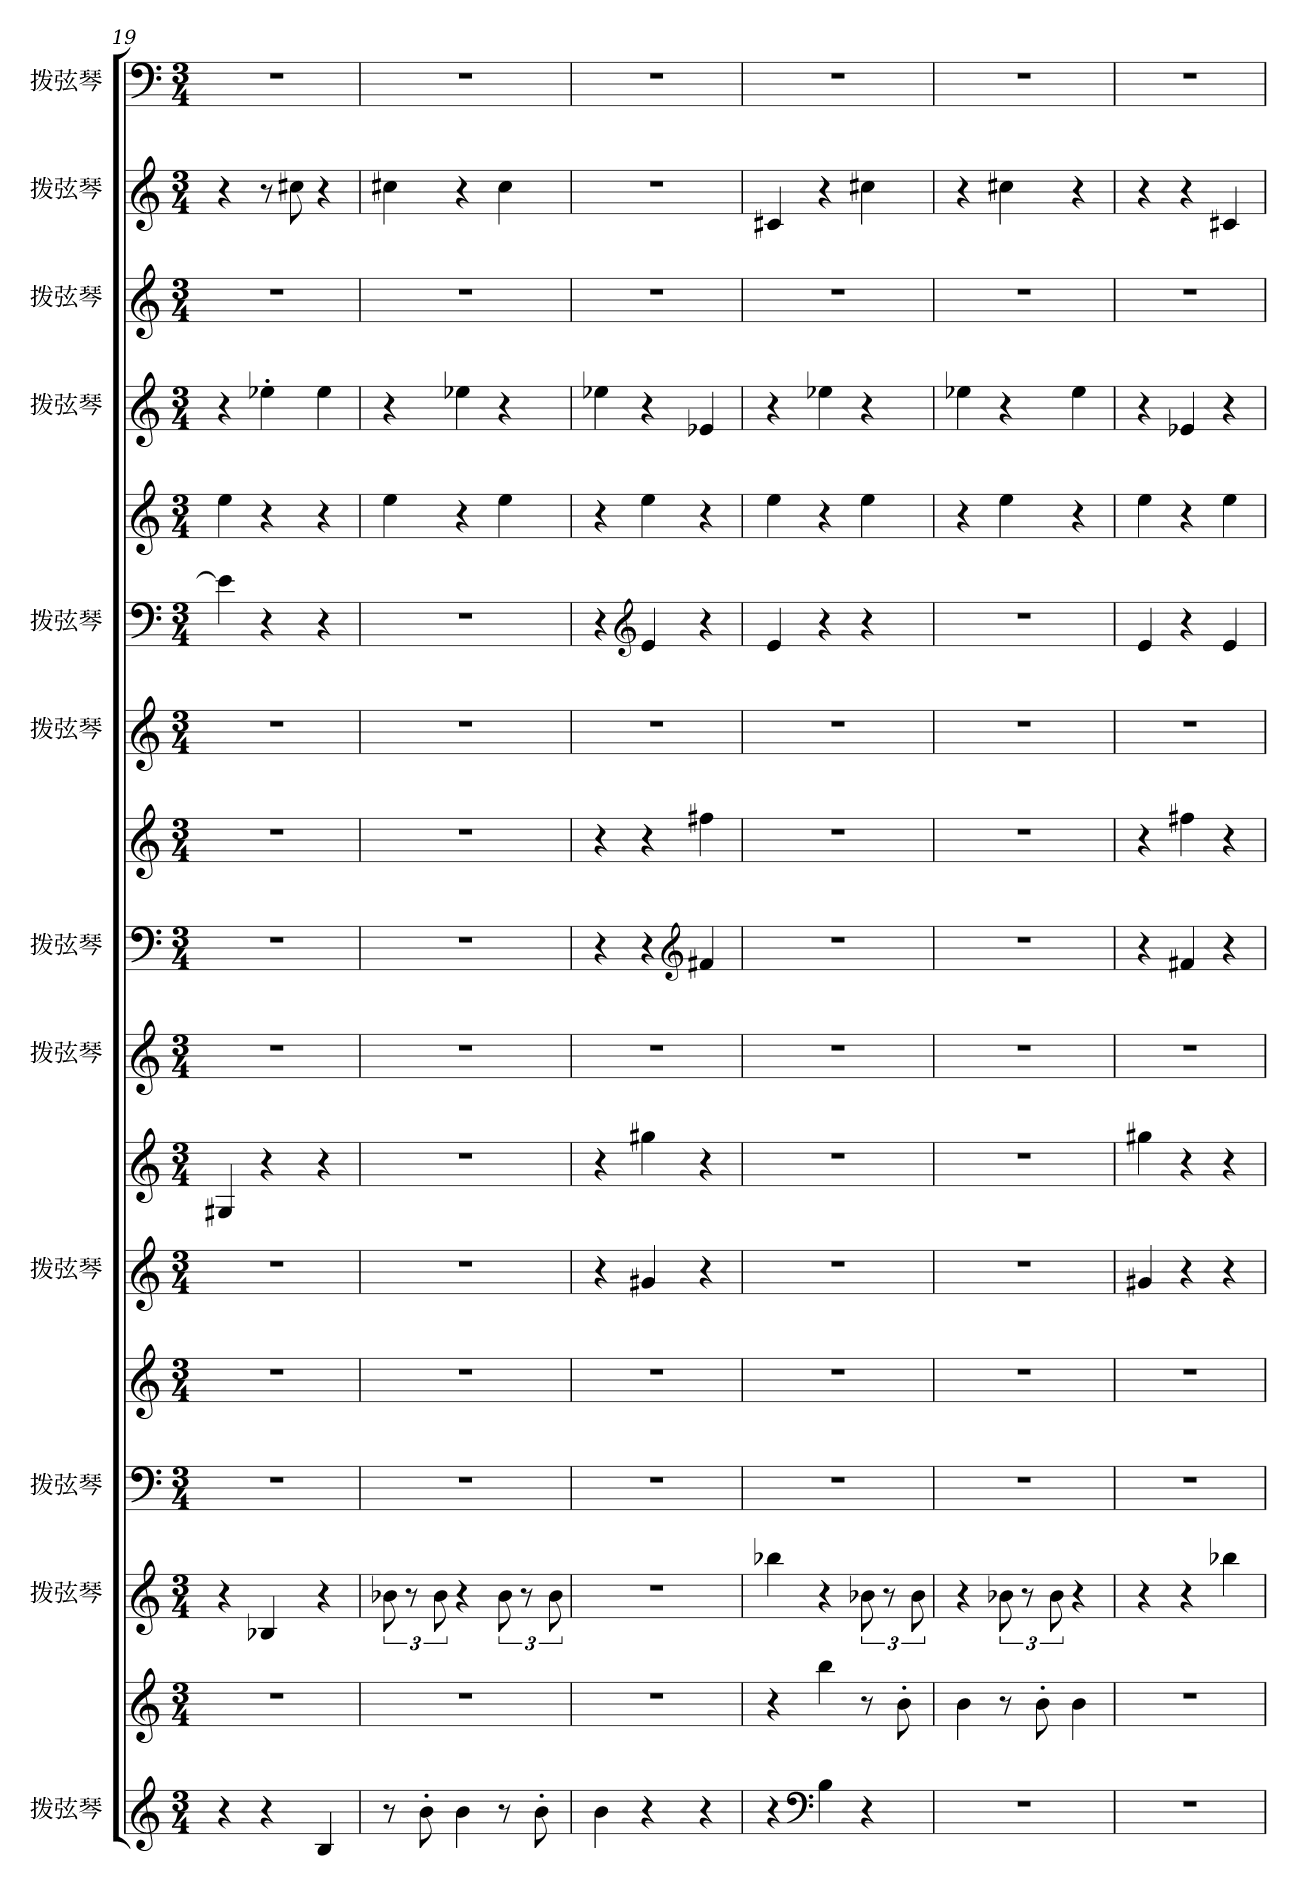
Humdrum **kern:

**kern	**kern	**kern	**kern	**kern	**kern	**kern	**kern	**kern	**kern	**kern	**kern	**kern	**kern	**kern	**kern	**kern
*part12	*part12	*part11	*part10	*part10	*part9	*part9	*part8	*part7	*part7	*part6	*part5	*part5	*part4	*part3	*part2	*part1
*staff17	*staff16	*staff15	*staff14	*staff13	*staff12	*staff11	*staff10	*staff9	*staff8	*staff7	*staff6	*staff5	*staff4	*staff3	*staff2	*staff1
*I"拨弦琴	*	*I"拨弦琴	*I"拨弦琴	*	*I"拨弦琴	*	*I"拨弦琴	*I"拨弦琴	*	*I"拨弦琴	*I"拨弦琴	*	*I"拨弦琴	*I"拨弦琴	*I"拨弦琴	*I"拨弦琴
*clefG2	*clefG2	*clefG2	*clefF4	*clefG2	*clefG2	*clefG2	*clefG2	*clefF4	*clefG2	*clefG2	*clefF4	*clefG2	*clefG2	*clefG2	*clefG2	*clefF4
*k[]	*k[]	*k[]	*k[]	*k[]	*k[]	*k[]	*k[]	*k[]	*k[]	*k[]	*k[]	*k[]	*k[]	*k[]	*k[]	*k[]
*M3/4	*M3/4	*M3/4	*M3/4	*M3/4	*M3/4	*M3/4	*M3/4	*M3/4	*M3/4	*M3/4	*M3/4	*M3/4	*M3/4	*M3/4	*M3/4	*M3/4
=19	=19	=19	=19	=19	=19	=19	=19	=19	=19	=19	=19	=19	=19	=19	=19	=19
4r	2.r	4r	2.r	2.r	2.r	4G#X/	2.r	2.r	2.r	2.r	4e\]	4ee\	4r	2.r	4r	2.r
4r	.	4B-X/	.	.	.	4r	.	.	.	.	4r	4r	4ee-X'\	.	8r	.
.	.	.	.	.	.	.	.	.	.	.	.	.	.	.	8cc#X\	.
4B/	.	4r	.	.	.	4r	.	.	.	.	4r	4r	4ee-\	.	4r	.
=20	=20	=20	=20	=20	=20	=20	=20	=20	=20	=20	=20	=20	=20	=20	=20	=20
8r	2.r	12b-X\	2.r	2.r	2.r	2.r	2.r	2.r	2.r	2.r	2.r	4ee\	4r	2.r	4cc#X\	2.r
.	.	12r	.	.	.	.	.	.	.	.	.	.	.	.	.	.
8b'\	.	.	.	.	.	.	.	.	.	.	.	.	.	.	.	.
.	.	12b-\	.	.	.	.	.	.	.	.	.	.	.	.	.	.
4b\	.	4r	.	.	.	.	.	.	.	.	.	4r	4ee-X\	.	4r	.
8r	.	12b-\	.	.	.	.	.	.	.	.	.	4ee\	4r	.	4cc#\	.
.	.	12r	.	.	.	.	.	.	.	.	.	.	.	.	.	.
8b'\	.	.	.	.	.	.	.	.	.	.	.	.	.	.	.	.
.	.	12b-\	.	.	.	.	.	.	.	.	.	.	.	.	.	.
!!LO:PB:g=z
=21	=21	=21	=21	=21	=21	=21	=21	=21	=21	=21	=21	=21	=21	=21	=21	=21
4b\	2.r	2.r	2.r	2.r	4r	4r	2.r	4r	4r	2.r	4r	4r	4ee-X\	2.r	2.r	2.r
*	*	*	*	*	*	*	*	*	*	*	*clefG2	*	*	*	*	*
4r	.	.	.	.	4g#X/	4gg#X\	.	4r	4r	.	4e/	4ee\	4r	.	.	.
*	*	*	*	*	*	*	*	*clefG2	*	*	*	*	*	*	*	*
4r	.	.	.	.	4r	4r	.	4f#X/	4ff#X\	.	4r	4r	4e-X/	.	.	.
=22	=22	=22	=22	=22	=22	=22	=22	=22	=22	=22	=22	=22	=22	=22	=22	=22
4r	4r	4bb-X\	2.r	2.r	2.r	2.r	2.r	2.r	2.r	2.r	4e/	4ee\	4r	2.r	4c#X/	2.r
*clefF4	*	*	*	*	*	*	*	*	*	*	*	*	*	*	*	*
4B\	4bb\	4r	.	.	.	.	.	.	.	.	4r	4r	4ee-X\	.	4r	.
4r	8r	12b-X\	.	.	.	.	.	.	.	.	4r	4ee\	4r	.	4cc#X\	.
.	.	12r	.	.	.	.	.	.	.	.	.	.	.	.	.	.
.	8b'\	.	.	.	.	.	.	.	.	.	.	.	.	.	.	.
.	.	12b-\	.	.	.	.	.	.	.	.	.	.	.	.	.	.
=23	=23	=23	=23	=23	=23	=23	=23	=23	=23	=23	=23	=23	=23	=23	=23	=23
2.r	4b\	4r	2.r	2.r	2.r	2.r	2.r	2.r	2.r	2.r	2.r	4r	4ee-X\	2.r	4r	2.r
.	8r	12b-X\	.	.	.	.	.	.	.	.	.	4ee\	4r	.	4cc#X\	.
.	.	12r	.	.	.	.	.	.	.	.	.	.	.	.	.	.
.	8b'\	.	.	.	.	.	.	.	.	.	.	.	.	.	.	.
.	.	12b-\	.	.	.	.	.	.	.	.	.	.	.	.	.	.
.	4b\	4r	.	.	.	.	.	.	.	.	.	4r	4ee-\	.	4r	.
=24	=24	=24	=24	=24	=24	=24	=24	=24	=24	=24	=24	=24	=24	=24	=24	=24
2.r	2.r	4r	2.r	2.r	4g#X/	4gg#X\	2.r	4r	4r	2.r	4e/	4ee\	4r	2.r	4r	2.r
.	.	4r	.	.	4r	4r	.	4f#X/	4ff#X\	.	4r	4r	4e-X/	.	4r	.
.	.	4bb-X\	.	.	4r	4r	.	4r	4r	.	4e/	4ee\	4r	.	4c#X/	.
=	=	=	=	=	=	=	=	=	=	=	=	=	=	=	=	=
*-	*-	*-	*-	*-	*-	*-	*-	*-	*-	*-	*-	*-	*-	*-	*-	*-
